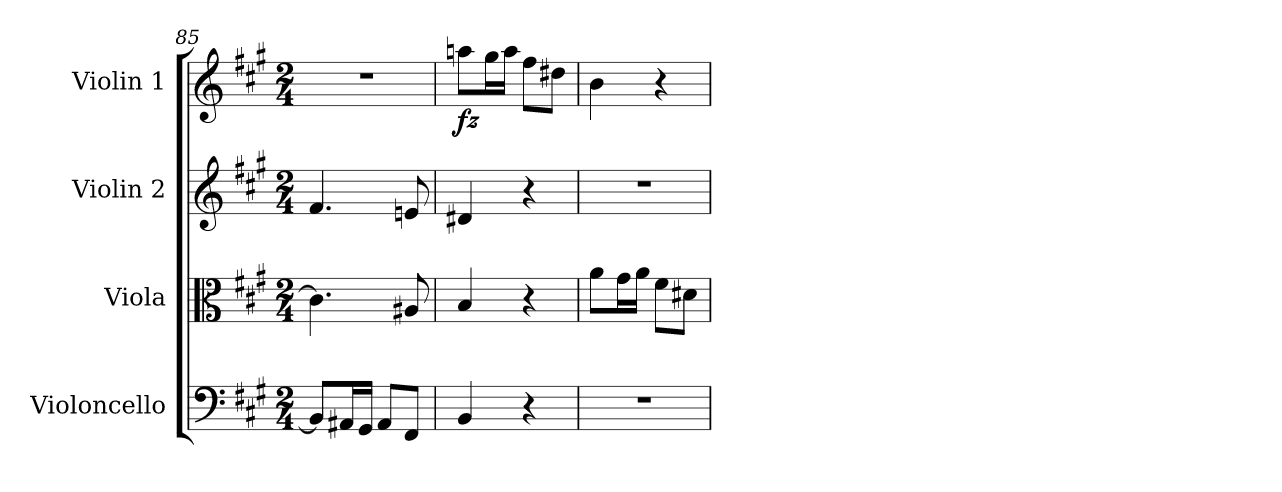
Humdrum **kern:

**kern	**kern	**dynam	**kern	**kern	**dynam
*part4	*part3	*part3	*part2	*part1	*part1
*staff4	*staff3	*staff3	*staff2	*staff1	*staff1
*I"Violoncello	*I"Viola	*	*I"Violin 2	*I"Violin 1	*
*I'Vc	*I'Vla	*	*I'Vln	*I'Vln	*
!!LO:PB:g=z
*clefF4	*clefC3	*	*clefG2	*clefG2	*
*k[f#c#g#]	*k[f#c#g#]	*	*k[f#c#g#]	*k[f#c#g#]	*
*M2/4	*M2/4	*	*M2/4	*M2/4	*
=85	=85	=85	=85	=85	=85
8BB/L]	4.c#\]	.	4.f#/	2r	.
16AA#X/L	.	.	.	.	.
16GG#/JJ	.	.	.	.	.
8AA#/L	.	.	.	.	.
8FF#/J	8A#X/	.	8en/	.	.
=86	=86	=86	=86	=86	=86
!	!	!	!	!	!LO:DY:b
4BB/	4B/	.	4d#X/	8aan\L	fz
.	.	.	.	16gg#\L	.
.	.	.	.	16aa\JJ	.
4r	4r	.	4r	8ff#\L	.
.	.	.	.	8dd#X\J	.
=87	=87	=87	=87	=87	=87
!	!	!LO:DY:b	!	!	!
!	!	!LO:DY:n=1:b	!	!	!
!	!	!LO:DY:n=2:b	!	!	!
2r	8a\L	other-dynamics fz other-dynamics	2r	4b\	.
.	16g#\L	.	.	.	.
.	16a\JJ	.	.	.	.
.	8f#\L	.	.	4r	.
.	8d#X\J	.	.	.	.
=	=	=	=	=	=
*-	*-	*-	*-	*-	*-
